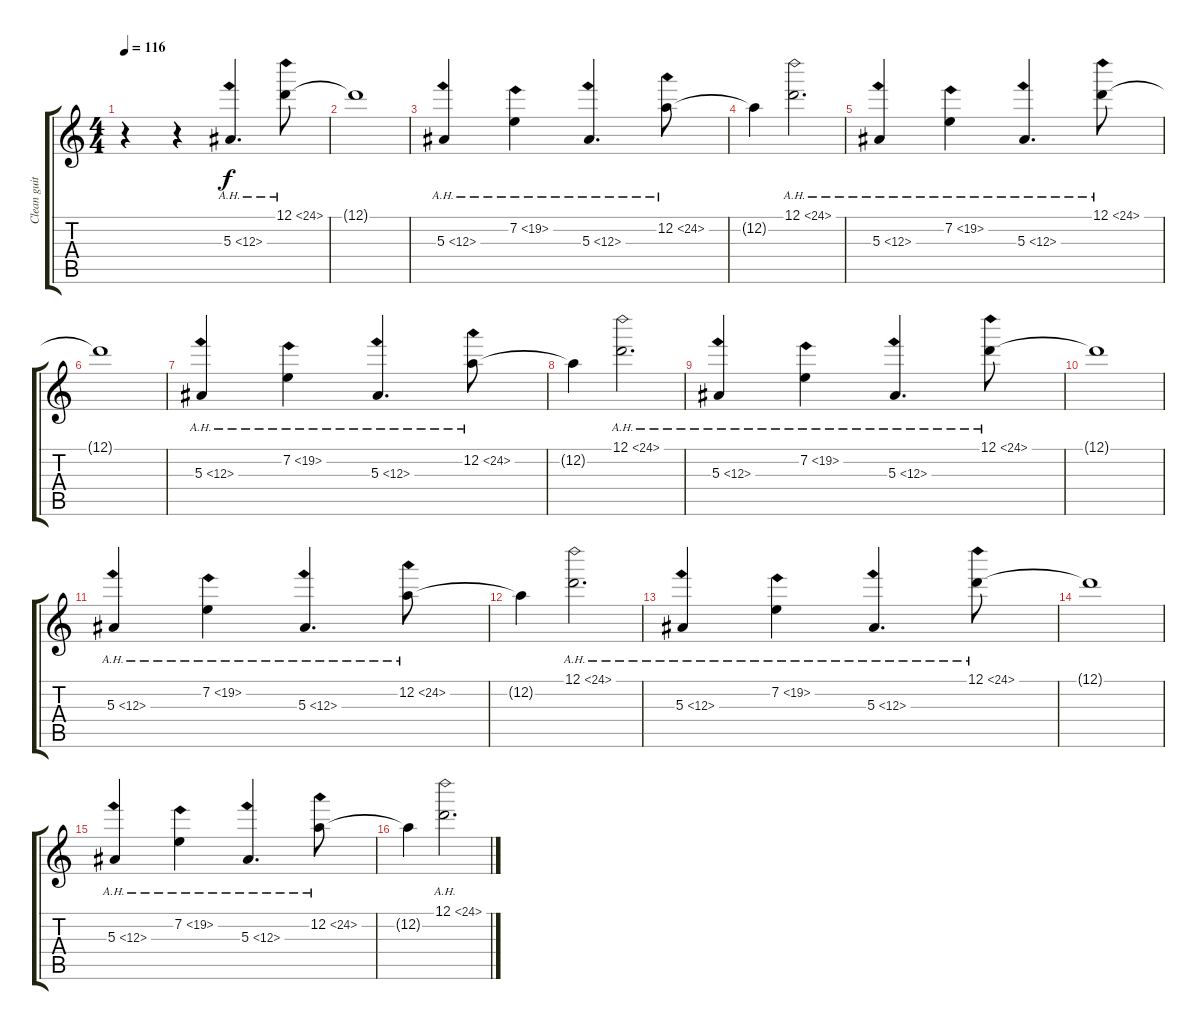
\track ("Clean guitar 1" "Clean guit") {instrument electricguitarjazz}
\staff {score tabs}
\tuning (D4 A3 F3 C3 G2 C2) {hide}
\ts (4 4)
\tempo 116
\clef g2
\ks c
r.4{dy f} r.4 5.3{ah 7}.4{d} 12.1{ah 12}.8 |
12.1{t}.1 |
5.3{ah 7}.4 7.2{ah 12}.4 5.3{ah 7}.4{d} 12.2{ah 12}.8 |
12.2{t}.4 12.1{ah 12}.2{d} |
5.3{ah 7}.4 7.2{ah 12}.4 5.3{ah 7}.4{d} 12.1{ah 12}.8 |
12.1{t}.1 |
5.3{ah 7}.4 7.2{ah 12}.4 5.3{ah 7}.4{d} 12.2{ah 12}.8 |
12.2{t}.4 12.1{ah 12}.2{d} |
5.3{ah 7}.4 7.2{ah 12}.4 5.3{ah 7}.4{d} 12.1{ah 12}.8 |
12.1{t}.1 |
5.3{ah 7}.4 7.2{ah 12}.4 5.3{ah 7}.4{d} 12.2{ah 12}.8 |
12.2{t}.4 12.1{ah 12}.2{d} |
5.3{ah 7}.4 7.2{ah 12}.4 5.3{ah 7}.4{d} 12.1{ah 12}.8 |
12.1{t}.1 |
5.3{ah 7}.4 7.2{ah 12}.4 5.3{ah 7}.4{d} 12.2{ah 12}.8 |
12.2{t}.4 12.1{ah 12}.2{d}
